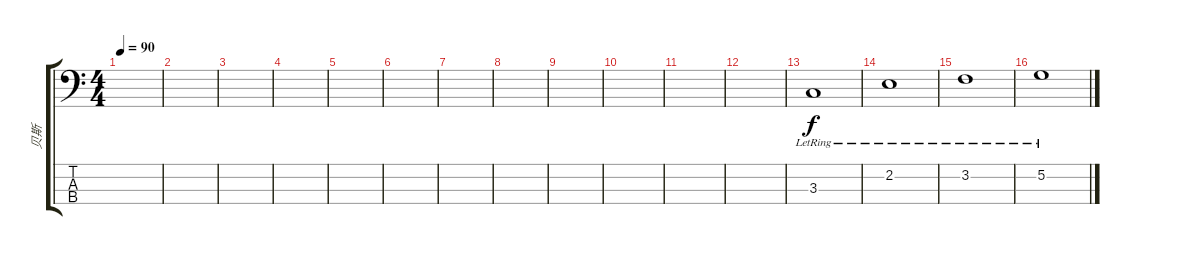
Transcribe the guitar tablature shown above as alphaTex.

\track ("贝斯" "贝斯") {instrument electricbassfinger}
\staff {score tabs}
\tuning (G2 D2 A1 E1) {hide}
\ts (4 4)
\tempo 90
\clef f4
\ks c
|
|
|
|
|
|
|
|
|
|
|
|
3.3{lr}.1 |
2.2{lr}.1 |
3.2{lr}.1 |
5.2{lr}.1
